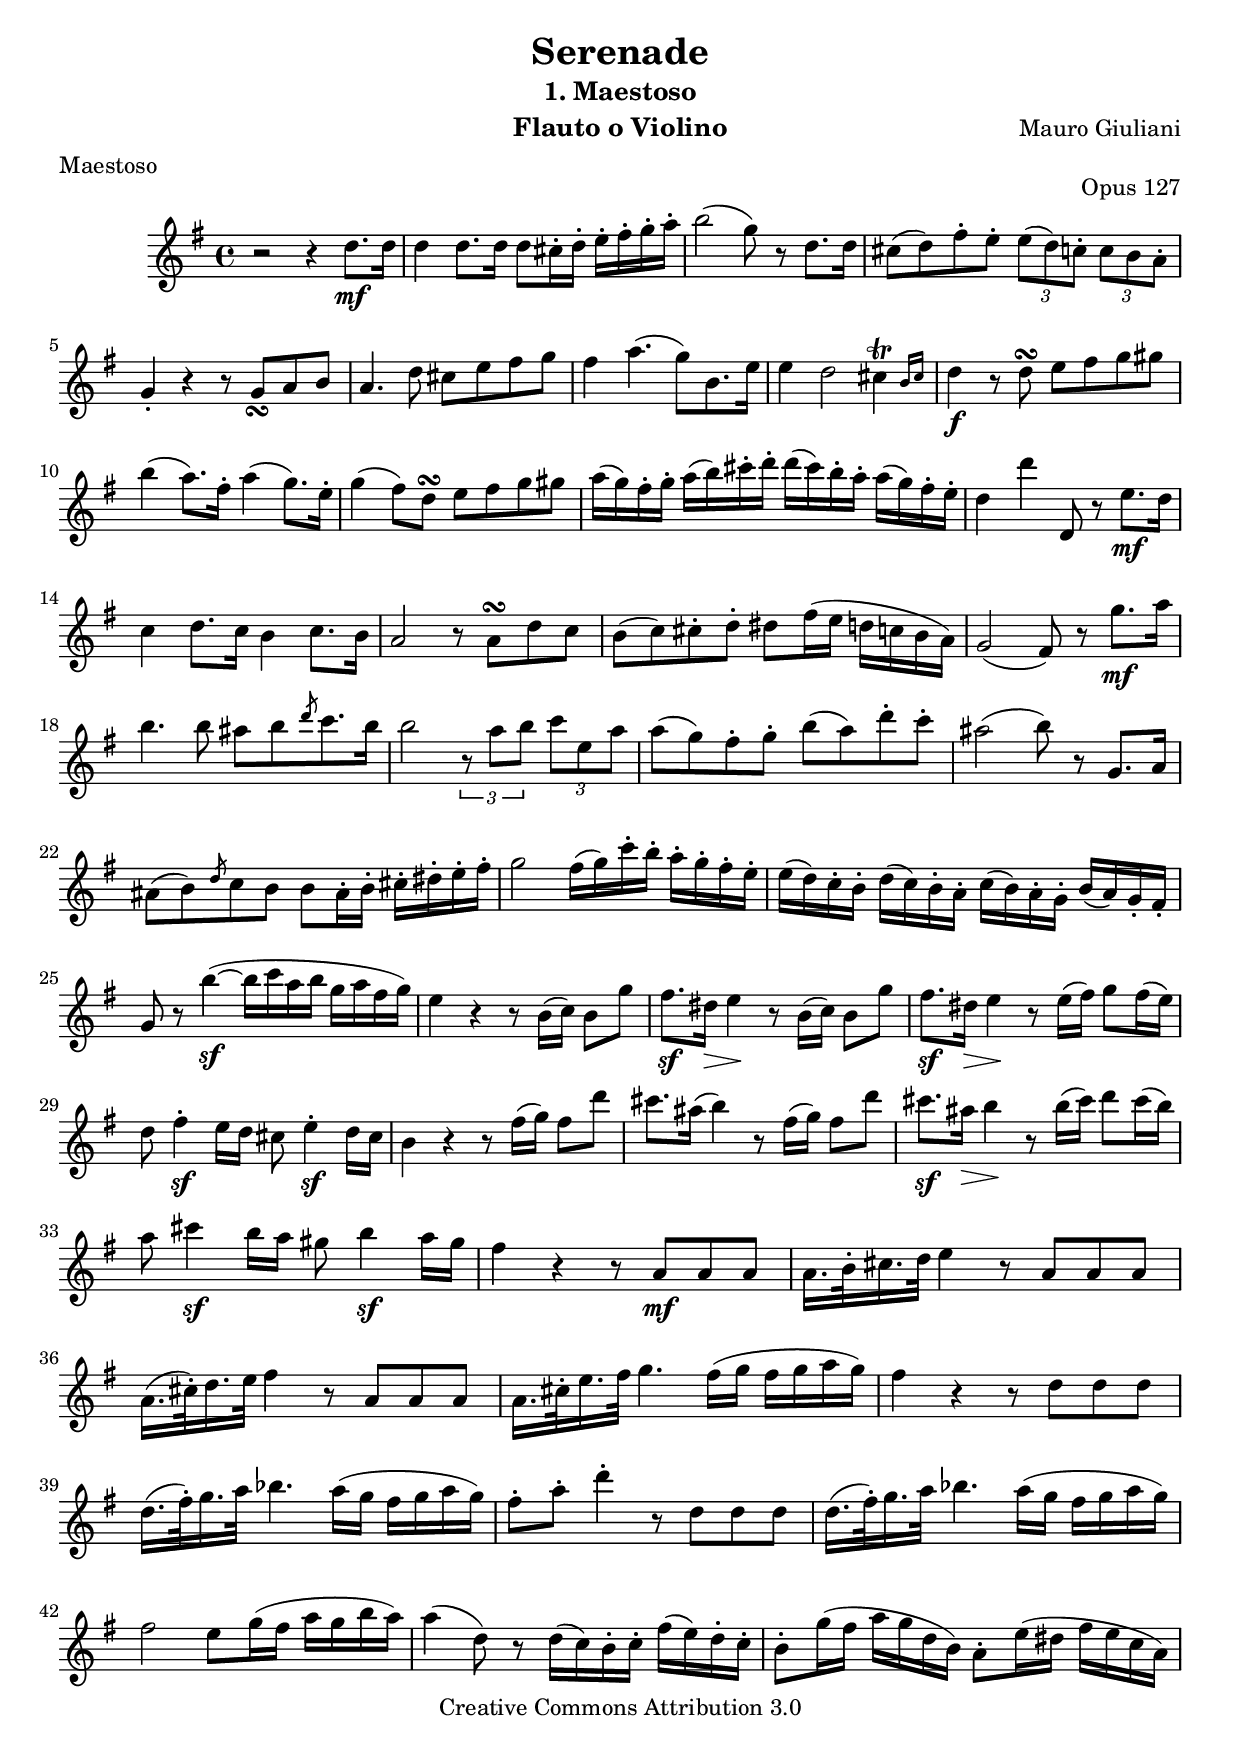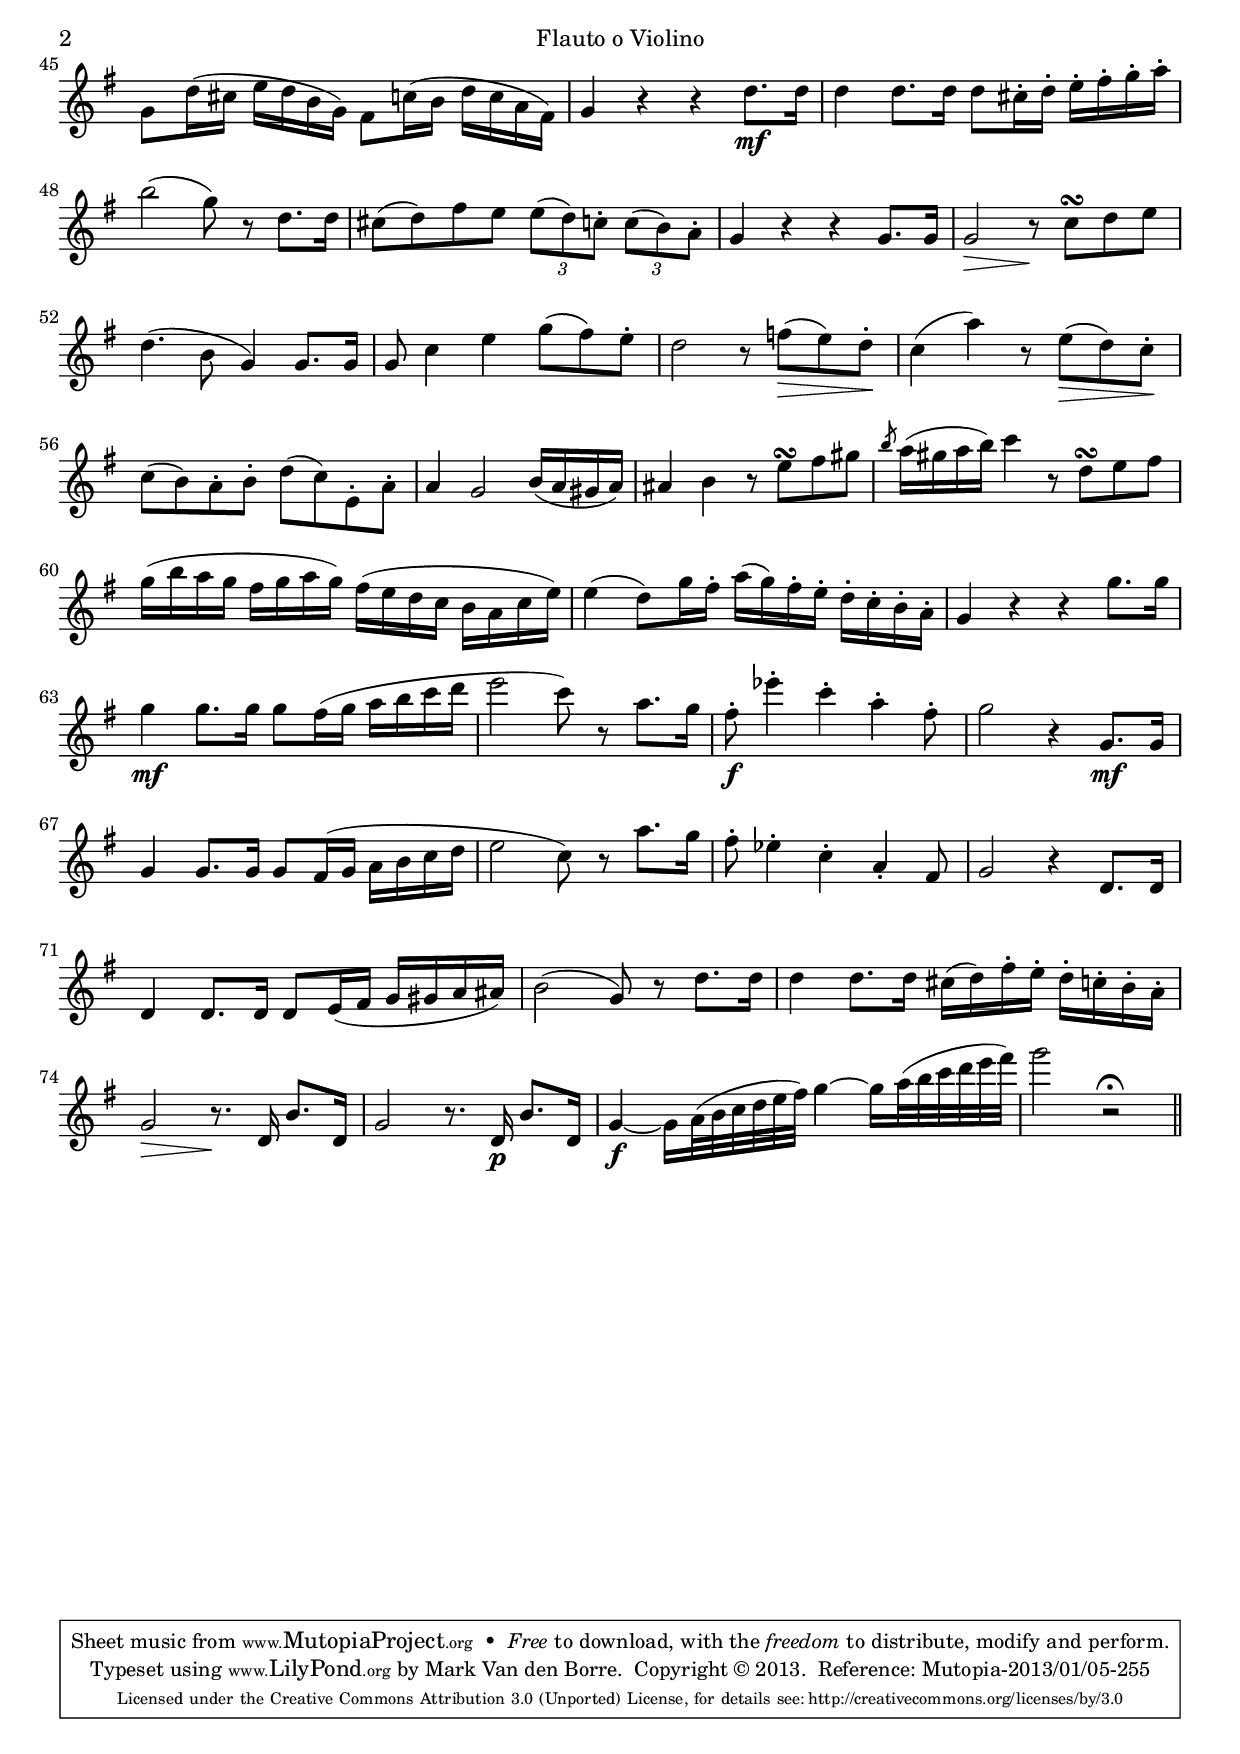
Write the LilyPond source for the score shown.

\version "2.16.1"
\header {
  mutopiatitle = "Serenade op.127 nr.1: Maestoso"
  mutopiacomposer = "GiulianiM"
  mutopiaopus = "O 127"
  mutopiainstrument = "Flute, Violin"
  date = "1820s"
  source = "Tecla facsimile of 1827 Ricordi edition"
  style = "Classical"
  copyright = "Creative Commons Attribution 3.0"
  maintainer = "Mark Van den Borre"
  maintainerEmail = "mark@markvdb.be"
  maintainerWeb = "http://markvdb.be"
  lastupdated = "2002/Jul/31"

  filename	= "giuliani_op127_1_flute.ly"
  title 	= "Serenade"
  opus		= "Opus 127"
  instrument	= "Flauto o Violino"
  meter		= "Maestoso"
  subtitle = 	"1. Maestoso"
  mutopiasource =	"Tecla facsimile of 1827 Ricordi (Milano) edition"
  composer =	"Mauro Giuliani"
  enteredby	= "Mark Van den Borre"
%  copyright	= "Copyleft 2002 Mark Van den Borre - mark@markvdb.be"
%  tagline =	"Mark Van den Borre - mark@markvdb.be - http://www.markvdb.be"
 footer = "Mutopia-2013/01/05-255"
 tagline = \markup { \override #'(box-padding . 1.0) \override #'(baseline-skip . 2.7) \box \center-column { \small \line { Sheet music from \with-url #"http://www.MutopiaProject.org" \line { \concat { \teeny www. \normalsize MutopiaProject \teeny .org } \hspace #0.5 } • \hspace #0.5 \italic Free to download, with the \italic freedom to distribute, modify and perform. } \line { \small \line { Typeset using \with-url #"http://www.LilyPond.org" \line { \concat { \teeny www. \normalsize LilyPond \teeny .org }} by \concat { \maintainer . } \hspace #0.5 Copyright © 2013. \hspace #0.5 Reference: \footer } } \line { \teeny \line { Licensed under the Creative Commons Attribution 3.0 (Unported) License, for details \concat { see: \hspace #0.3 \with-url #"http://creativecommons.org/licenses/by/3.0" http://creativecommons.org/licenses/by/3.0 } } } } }
}

\score {
  {
    \time 4/4
    \key g \major
    \clef violin 
    \relative c'' {
				%1
      r2 r4 d8.\mf d16 |
      d4 d8. d16 d8 cis16-. d-. e-. fis-. g-. a-. |
      b2(  g8) r8 d8. d16 |
      cis8( d) fis-. e-. \times 2/3 {e( d) c-.} \times 2/3 {c b a-.} |
      g4-. r r8 g_\turn a b |
				%6
      a4. d8 cis e fis g |
      fis4 a4.( g8[) b,8. e16] |
      e4 d2 \afterGrace cis4^\trill {b16[ cis]} |
      d4\f r8 d^\turn e fis g gis |
      b4( a8.) fis16-. a4( g8.) e16-.|
				%11
      g4( fis8) d^\turn e fis g gis|
      a16( g) fis-. g-. a( b) cis-. d-. d( cis) b-. a-. a( g) fis-. e-.|
      d4 d' d,,8 r8 e'8.\mf d16|
      c4 d8. c16 b4 c8.b16|
      a2 r8 a^\turn d c|
				%16
      b( c) cis-. d-. dis fis16( e d c b  a) |
      g2( fis8) r8 g'8.\mf a16|
      b4. b8 ais[ b \slashedGrace d c8. b16] |
      b2 \times 2/3 {r8 a b} \times 2/3 {c e, a}|
      a( g) fis-. g-.  b( a) d-. c-.|
				%21
      ais2( b8) r g,8. a16|
      ais8( b) \slashedGrace d c b \stemDown b ais16-. b-. \stemNeutral cis-. dis-. e-. fis-.|
      g2 fis16( g) c-. b-. a-. g-. fis-. e-.|
      e( d) c-. b-. d( c) b-. a-. \stemDown c( b) a-. g-. \stemNeutral b( a) g-. fis-.|

      g8 r b'4\sf(~ b16 c a b g a fis  g)|
				%26
      \barNumberCheck #26
      e4 r r8 b16( c) b8 g'|
      fis8.\sf dis16\> e4\! r8 b16( c) b8 g'|
      fis8.\sf dis16\> e4\! r8 e16( fis) g8 fis16( e)|
      d8 fis4-.\sf e16 d cis8 e4-.\sf d16 cis|
      b4 r r8 fis'16( g) fis8 d'|
				%31
      cis8. ais16( b4) r8 fis16( g) fis8 d'|
      cis8.\sf ais16\> b4\! r8 b16( cis) d8 cis16( b16)|
      a8 cis4\sf b16 a gis8 b4\sf a16 gis|
      fis4 r r8 a,8\mf a a|
      \stemDown  a16.[ b32-. \stemNeutral cis16. d32] e4 r8 a,8 a a|
				%36
      a16.[( cis32)-. d16. e32] fis4 r8 a,8 a a|
      a16.[ cis32-. e16. fis32] g4. fis16( g fis g a g)|
      fis4 r r8 d d d|
      d16.[( fis32)-. g16. a32] bes4. a16( g fis g a  g)|
      fis8-. a8-. d4-. r8 d, d d|

				%41
      d16.[( fis32)-. g16. a32] bes4. a16( g fis g a  g)|
      fis2 e8 g16( fis a g b  a)|
      a4( d,8) r d16( c) b-. c-. fis( e) d-. c-.|
      b8-. g'16( fis a g d  b) a8-. e'16( dis fis e c  a)|
      g8 d'16( cis e d b  g) \stemDown fis8 c'16( b d c a  fis) \stemNeutral|
				%46
      g4 r r d'8.\mf d16|
      d4 d8. d16 d8 cis16-. d-. e-. fis-. g-. a-.|
      b2( g8) r d8. d16|
      cis8( d) fis e \times 2/3 {e( d) c-.} \times 2/3 {c( b) a-.}|
      g4 r r g8. g16|

				%51
      g2\> r8\! c^\turn d e|
      d4.( b8  g4) g8. g16|
      g8 c4 e4 g8( fis8) e8-.|
      d2 r8 f(\>  e)  d\!-.|
      c4( a') r8 e8(\> d)  c\!-.|
				%56
      c( b) a-. b-. \stemDown d( c) e,-. a-. \stemNeutral|
      a4 g2 b16( a gis a)|
      ais4 b r8 e^\turn fis gis|
      \slashedGrace b a16( gis a  b) c4 r8 d,^\turn e fis|
      g16( b a g fis g a  g) fis( e d c b a c  e)|
				%61
      e4( d8) g16 fis-. a( g) fis-. e-. d-. c-. b-. a-.|
      g4 r r g'8. g16|
      g4\mf g8. g16 g8 fis16( g a b c d|
      e2  c8) r a8. g16|
      fis8-.\f es'4-. c-. a-. fis8-.|
				%66
      g2 r4 g,8.\mf g16|
      g4 g8. g16 g8 fis16( g a b c d|
      e2  c8) r a'8. g16|
      fis8-. es4-. c-. a-. fis8|
      g2 r4 d8. d16|
				%71
      d4 d8. d16 d8 e16( fis g gis a  ais)|
      b2( g8) r d'8. d16|
      d4 d8. d16 cis16( d) fis-. e-. d-. c-. b-. a-.|
      g2\> r8.\! d16 b'8. d,16|
      g2 r8. d16\p b'8. d,16|
				%76
      g4\f~ \stemDown  g16[ a32( b c d e  fis)] g4~ g16[ a32( b c d e  fis)]|
      g2 r^\fermata \bar "||"
    }
  }
  \midi { \tempo 4 = 84}
  \layout {}
}
